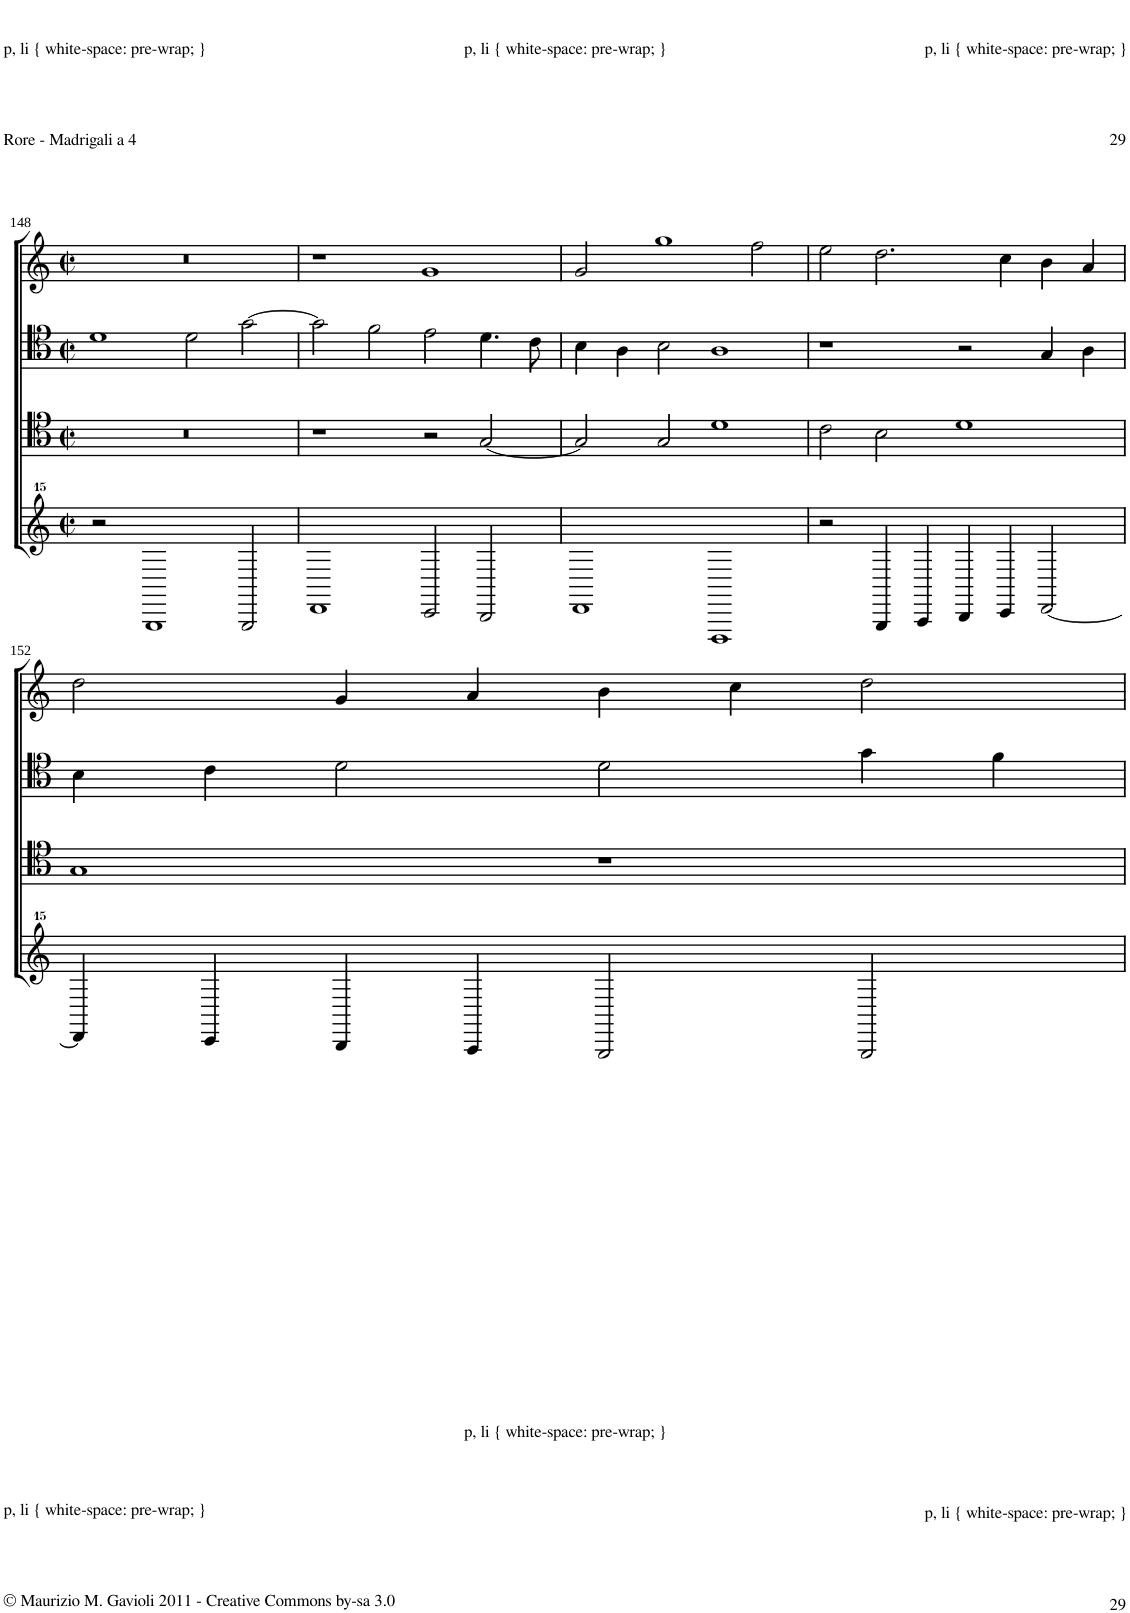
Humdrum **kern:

**kern	**kern	**kern	**kern
*part4	*part3	*part2	*part1
*staff4	*staff3	*staff2	*staff1
*I"Basso	*I"Tenore	*I"Alto	*I"Canto
!!LO:PB:g=z
*clefG^^2	*clefC4	*clefC4	*clefG2
*k[]	*k[]	*k[]	*k[]
*M4/2	*M4/2	*M4/2	*M4/2
*met(c|)	*met(c|)	*met(c|)	*met(c|)
=148	=148	=148	=148
2r	0r	1d	0r
1G	.	.	.
.	.	2d\	.
2G/	.	[2g\	.
=149	=149	=149	=149
1d	1r	2g\]	1r
.	.	2f\	.
2c/	2r	2e\	1g
2B/	[2G/	4.d\	.
.	.	8c\	.
=150	=150	=150	=150
1d	2G/]	4B\	2g/
.	.	4A\	.
.	2G/	2B\	1gg
1D	1d	1A	.
.	.	.	2ff\
=151	=151	=151	=151
2r	2c\	1r	2ee\
4G/	2B\	.	2.dd\
4A/	.	.	.
4B/	1d	2r	.
4c/	.	.	4cc\
[2d/	.	4G/	4b\
.	.	4A\	4a/
!!LO:LB:g=z
=152	=152	=152	=152
4d/]	1G	4B\	2dd\
4c/	.	4c\	.
4B/	.	2d\	4g/
4A/	.	.	4a/
2G/	1r	2d\	4b\
.	.	.	4cc\
2G/	.	4g\	2dd\
.	.	4f\	.
=	=	=	=
*-	*-	*-	*-
